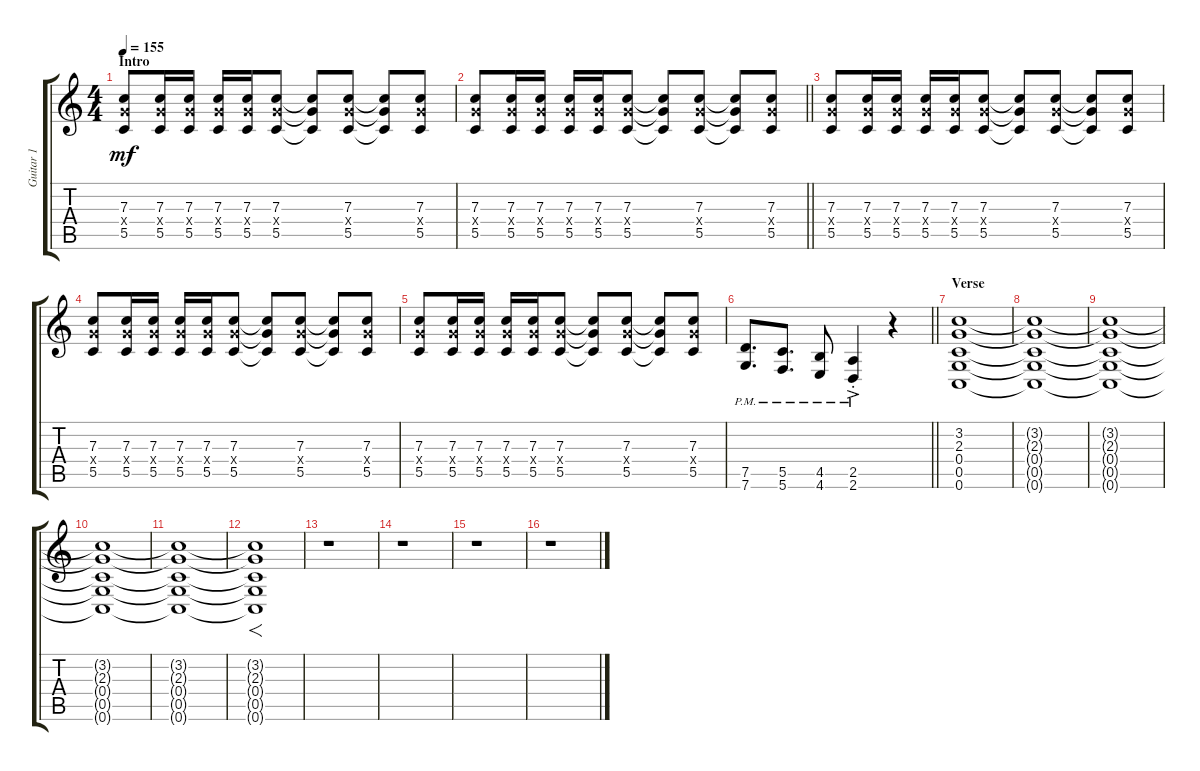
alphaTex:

\track ("Guitar 1" "Guitar 1") {instrument overdrivenguitar}
\staff {score tabs}
\tuning (D4 A3 F3 C3 G2 C2) {hide}
\ts (4 4)
\section ("" "Intro")
\tempo 155
\clef g2
\ks c
(7.3 7.4{x} 5.5).8{dy mf instrument overdrivenguitar} (7.3 7.4{x} 5.5).16 (7.3 7.4{x} 5.5).16 (7.3 7.4{x} 5.5).16 (7.3 7.4{x} 5.5).16 (7.3 7.4{x} 5.5).8 (7.3{t} 7.4{t} 5.5{t}).8 (7.3 7.4{x} 5.5).8 (7.3{t} 7.4{t} 5.5{t}).8 (7.3 7.4{x} 5.5).8 |
\barLineRight lightlight
(7.3 7.4{x} 5.5).8 (7.3 7.4{x} 5.5).16 (7.3 7.4{x} 5.5).16 (7.3 7.4{x} 5.5).16 (7.3 7.4{x} 5.5).16 (7.3 7.4{x} 5.5).8 (7.3{t} 7.4{t} 5.5{t}).8 (7.3 7.4{x} 5.5).8 (7.3{t} 7.4{t} 5.5{t}).8 (7.3 7.4{x} 5.5).8 |
(7.3 7.4{x} 5.5).8 (7.3 7.4{x} 5.5).16 (7.3 7.4{x} 5.5).16 (7.3 7.4{x} 5.5).16 (7.3 7.4{x} 5.5).16 (7.3 7.4{x} 5.5).8 (7.3{t} 7.4{t} 5.5{t}).8 (7.3 7.4{x} 5.5).8 (7.3{t} 7.4{t} 5.5{t}).8 (7.3 7.4{x} 5.5).8 |
(7.3 7.4{x} 5.5).8 (7.3 7.4{x} 5.5).16 (7.3 7.4{x} 5.5).16 (7.3 7.4{x} 5.5).16 (7.3 7.4{x} 5.5).16 (7.3 7.4{x} 5.5).8 (7.3{t} 7.4{t} 5.5{t}).8 (7.3 7.4{x} 5.5).8 (7.3{t} 7.4{t} 5.5{t}).8 (7.3 7.4{x} 5.5).8 |
(7.3 7.4{x} 5.5).8 (7.3 7.4{x} 5.5).16 (7.3 7.4{x} 5.5).16 (7.3 7.4{x} 5.5).16 (7.3 7.4{x} 5.5).16 (7.3 7.4{x} 5.5).8 (7.3{t} 7.4{t} 5.5{t}).8 (7.3 7.4{x} 5.5).8 (7.3{t} 7.4{t} 5.5{t}).8 (7.3 7.4{x} 5.5).8 |
\barLineRight lightlight
(7.5{pm} 7.6{pm}).8{d} (5.5{pm} 5.6{pm}).8{d} (4.5{pm} 4.6{pm}).8 (2.5{ac pm st} 2.6{ac pm st}).4 r.4 |
\section ("" "Verse")
(3.2 2.3 0.4 0.5 0.6).1 |
(3.2{t} 2.3{t} 0.4{t} 0.5{t} 0.6{t}).1 |
(3.2{t} 2.3{t} 0.4{t} 0.5{t} 0.6{t}).1 |
(3.2{t} 2.3{t} 0.4{t} 0.5{t} 0.6{t}).1 |
(3.2{t} 2.3{t} 0.4{t} 0.5{t} 0.6{t}).1 |
(3.2{t} 2.3{t} 0.4{t} 0.5{t} 0.6{t}).1{f} |
r.1 |
r.1 |
r.1 |
r.1
